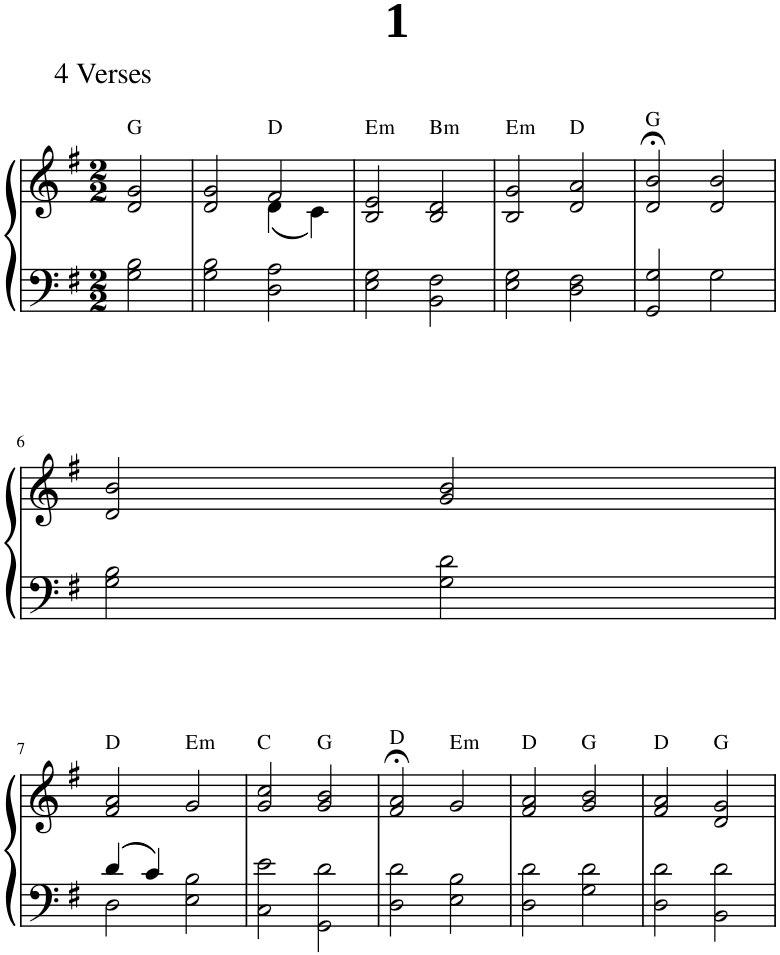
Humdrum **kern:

**kern	**kern	**harte
*part1	*part1	*part1
*staff2	*staff1	*
*I"Piano	*	*
*I'Pno.	*	*
*clefF4	*clefG2	*
*k[f#]	*k[f#]	*
*M2/2	*M2/2	*
=1	=1	=1
2G\ 2B\	2d/ 2g/	G:maj
=2	=2	=2
*	*^	*
2G\ 2B\	2d/ 2g/	2ryy	.
2D\ 2A\	2f#/	(4d\	D:maj
.	.	4c\)	.
=3	=3	=3	=3
!	!	!	!LO:H:kt=m
*	*v	*v	*
2E\ 2G\	2B/ 2e/	E:min
!	!	!LO:H:kt=m
2BB\ 2F#\	2B/ 2d/	B:min
=4	=4	=4
!	!	!LO:H:kt=m
2E\ 2G\	2B/ 2g/	E:min
2D\ 2F#\	2d/ 2a/	D:maj
=5	=5	=5
2GG/ 2G/	2d/;< 2b/;<	G:maj
2G\	2d/ 2b/	.
!!LO:LB:g=z
=6	=6	=6
2G\ 2B\	2d/ 2b/	.
2G\ 2d\	2g/ 2b/	.
!!LO:LB:g=z
=7	=7	=7
*^	*	*
4d/	2D\	2f#/ 2a/	D:maj
4c/	.	.	.
!	!	!	!LO:H:kt=m
2ryy	2E\ 2B\	2g/	E:min
*v	*v	*	*
=8	=8	=8
2C\ 2e\	2g/ 2cc/	C:maj
2GG\ 2d\	2g/ 2b/	G:maj
=9	=9	=9
2D\ 2d\	2f#/;< 2a/;<	D:maj
!	!	!LO:H:kt=m
2E\ 2B\	2g/	E:min
=10	=10	=10
2D\ 2d\	2f#/ 2a/	D:maj
2G\ 2d\	2g/ 2b/	G:maj
=11	=11	=11
2D\ 2d\	2f#/ 2a/	D:maj
2BB\ 2d\	2d/ 2g/	G:maj
=	=	=
*-	*-	*-
